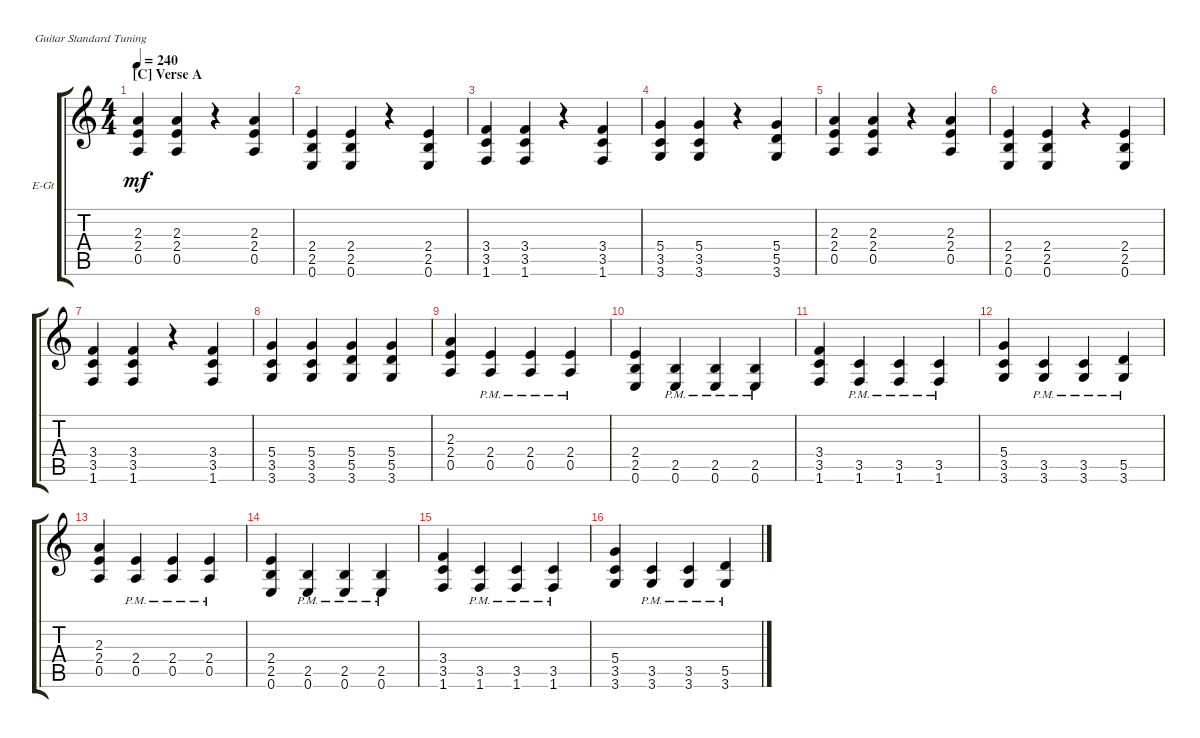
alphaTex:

\defaultSystemsLayout 4
\bracketExtendMode groupsimilarinstruments
\firstSystemTrackNameOrientation horizontal
\otherSystemsTrackNameOrientation horizontal
\track ("Rhythm Main" "E-Gt") {instrument distortionguitar}
\staff {score tabs}
\tuning (E4 B3 G3 D3 A2 E2)
\ts (4 4)
\section ("C" "Verse A")
\tempo 240
\clef g2
\ks c
(0.5 2.4 2.3).4{dy mf} (0.5 2.4 2.3).4 r.4 (0.5 2.4 2.3).4 |
(0.6 2.5 2.4).4 (0.6 2.5 2.4).4 r.4 (0.6 2.5 2.4).4 |
(1.6 3.5 3.4).4 (1.6 3.5 3.4).4 r.4 (1.6 3.5 3.4).4 |
(3.6 3.5 5.4).4 (3.6 3.5 5.4).4 r.4 (3.6 5.5 5.4).4 |
(0.5 2.4 2.3).4 (0.5 2.4 2.3).4 r.4 (0.5 2.4 2.3).4 |
(0.6 2.5 2.4).4 (0.6 2.5 2.4).4 r.4 (0.6 2.5 2.4).4 |
(1.6 3.5 3.4).4 (1.6 3.5 3.4).4 r.4 (1.6 3.5 3.4).4 |
(3.6 3.5 5.4).4 (3.6 3.5 5.4).4 (3.6 5.5 5.4).4 (3.6 5.5 5.4).4 |
(0.5 2.4 2.3).4 (0.5{pm} 2.4{pm}).4 (0.5{pm} 2.4{pm}).4 (0.5{pm} 2.4{pm}).4 |
(0.6 2.5 2.4).4 (0.6{pm} 2.5{pm}).4 (0.6{pm} 2.5{pm}).4 (0.6{pm} 2.5{pm}).4 |
(1.6 3.5 3.4).4 (1.6{pm} 3.5{pm}).4 (1.6{pm} 3.5{pm}).4 (1.6{pm} 3.5{pm}).4 |
(3.6 3.5 5.4).4 (3.6{pm} 3.5{pm}).4 (3.6{pm} 3.5{pm}).4 (3.6{pm} 5.5{pm}).4 |
(0.5 2.4 2.3).4 (0.5{pm} 2.4{pm}).4 (0.5{pm} 2.4{pm}).4 (0.5{pm} 2.4{pm}).4 |
(0.6 2.5 2.4).4 (0.6{pm} 2.5{pm}).4 (0.6{pm} 2.5{pm}).4 (0.6{pm} 2.5{pm}).4 |
(1.6 3.5 3.4).4 (1.6{pm} 3.5{pm}).4 (1.6{pm} 3.5{pm}).4 (1.6{pm} 3.5{pm}).4 |
(3.6 3.5 5.4).4 (3.6{pm} 3.5{pm}).4 (3.6{pm} 3.5{pm}).4 (3.6{pm} 5.5{pm}).4
